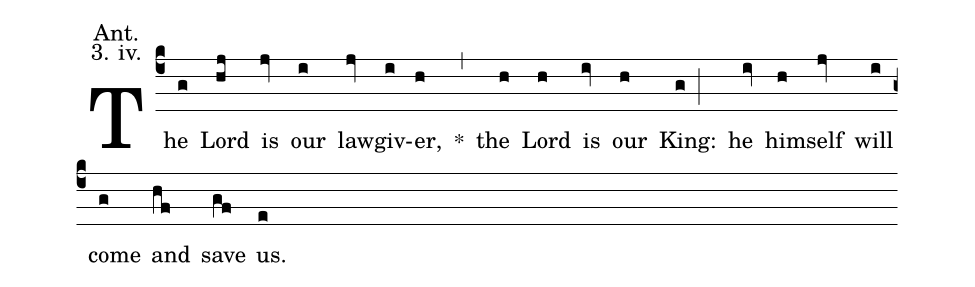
annotation: Ant.;
annotation: 3. iv.;
%%
(c4) The(g) Lord(hj) is(jv) our(i) law(jv)giv(i)er,(h) <sp>*</sp>(,) the(h) Lord(h) is(iv) our(h) King:(g;) he(iv) him(h)self(jv) will(i) come(g) and(hf) save(gf) us.(e)
